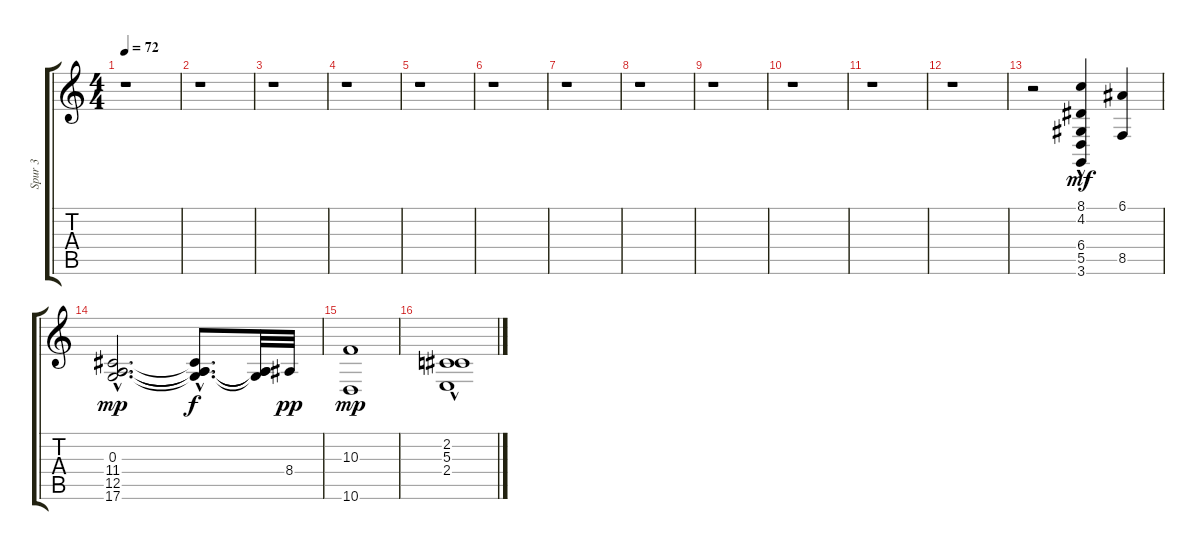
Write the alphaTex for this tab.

\track ("Spur 3" "Spur 3") {instrument synthstrings1}
\staff {score tabs}
\tuning (E4 B3 G3 D3 A2 E2) {hide}
\ts (4 4)
\tempo 72
\clef g2
\ks c
r.1{dy f} |
r.1 |
r.1 |
r.1 |
r.1 |
r.1 |
r.1 |
r.1 |
r.1 |
r.1 |
r.1 |
r.1 |
r.2 (8.1 4.2 6.4 5.5{hac} 3.6).4{dy mf} (6.1 8.5).4 |
(0.3{hac} 11.4{hac} 12.5{hac} 17.6{hac}).2{d dy mp} (0.3{hac t} 11.4{hac t} 12.5{hac t} 17.6{hac t}).8{d dy f} (0.3{t} 12.5{t} 17.6{t}).32 8.4.32{dy pp} |
(10.3 10.6).1{dy mp} |
(2.2 5.3 2.4{hac}).1
